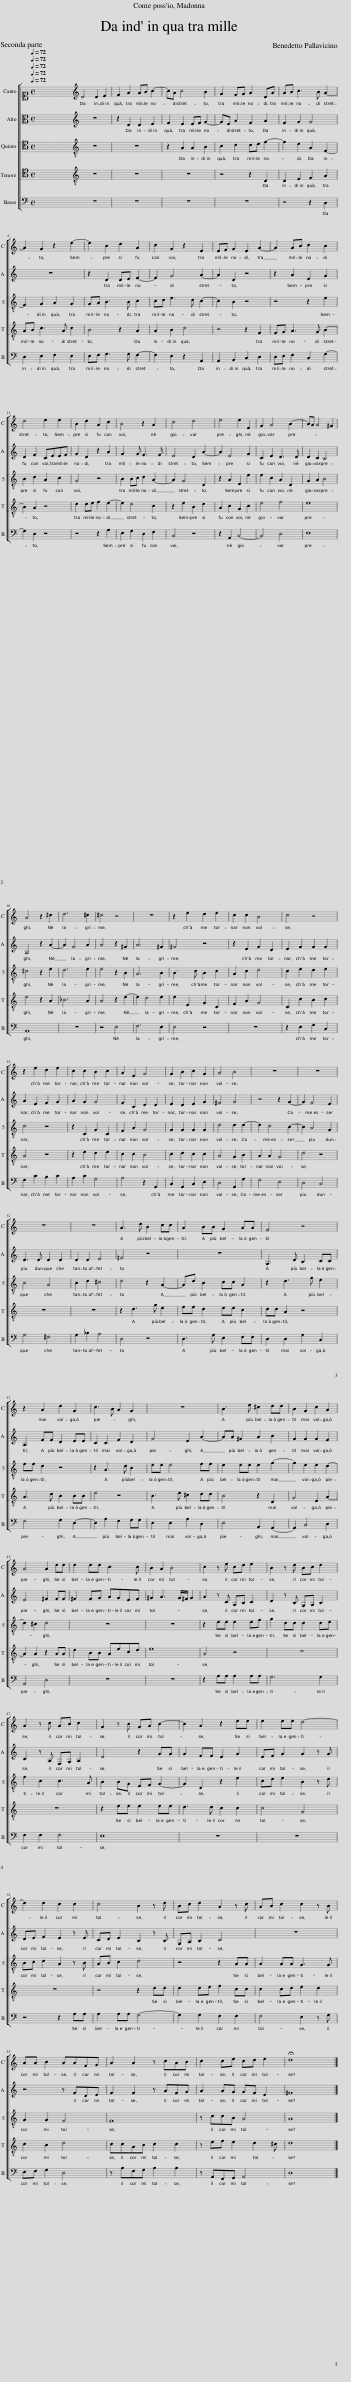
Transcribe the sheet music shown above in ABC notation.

X:1
%%score [ 1 2 [ 3 4 ] 5 ]
L:1/8
Q:1/4=72
M:4/4
I:linebreak $
K:C
V:1 alto1
V:2 alto
V:3 tenor
V:4 tenor
V:5 bass
V:1
 x8 | x8 | D4 D2 E2 | F2 A2 AB c2- | cA c4 B2 | %5
 G2 FG A2 DA | AB c3 B A2- |$ A2 G2 z2 e2- | e2 B2 d2 A2 | c2 G2 z2 E2 | %10
 EF G2 E2 A2- | A2 AB c2 B2 |$ d4 e2 e2 | B2 d2 A2 c2 | B4 z2 A2 | %15
 c4 d4 | e4 e2 E2 | G2 A4 B2- | BA A4 ^G2 |$ A4 z2 ^c2 | %20
 d6 ^c2 | ^c4 z4 | z8 | z2 e2 d2 e2 | c2 c2 B4 | %25
 c4 z4 |$ z2 e2 d2 e2 | c2 c2 B2 c2 | A2 E2 G4 | G2 B2 c2 G2 | %30
 A4 B4 | z8 | z8 |$ z8 | z8 | %35
 A3 d B2 cc | A2 BB G2 AA | F4 z4 |$ z2 A2 d2 G2 | c3 B A2 G2 | %40
 z8 | B3 e ^c2 dd | B2 G2 c2 A2 |$ A4 A2 dd | d2 dd c3 c | %45
 B2 A2 B4 | c2 z e cd e2 | B2 z d Bc d2 |$ A2 z c AB c2 | G2 z B GA B2- | %50
 B2 A2 z2 ee | e2 ee d4- |$ d2 d2 c2 c2 | c4 B2 z d | Bc d2 A2 z c | %55
 AB c2 c2 z B |$ AA B2 AAFG | A2 A2 z cAB | c2 ce cd e2 | !fermata!d8 |] %60
V:2
 x8 | x8 | z8 | z2 D2 D2 E2 | F2 E2 EF G2- | %5
 GE A2 F2 A2 | F2 G2 G4 |$ z8 | z2 D2 DE F2- | F2 G4 A2- | %10
 A2 D2 z4 | z2 A2 E2 G2 |$ D2 F2 CEEF | G2 D2 z2 A2 | G3 G F3 F | %15
 E4 D2 A2- | A2 E4 G2 | C2 E2 D3 D | D2 C2 B,4 |$ A,4 z2 A2- | %20
 A2 G4 A2 | A4 z2 ^G2 | A6 ^G2 | ^G4 z4 | z2 E2 G2 D2 | %25
 E2 G2 G2 G2 |$ A2 E2 F2 G2 | A2 G2 G4 | F2 C2 D2 D2 | E2 D2 E2 G2 | %30
 ^F4 G4 | z4 z2 G2- | G2 F4 E2 |$ D3 D D2 D2 | D2 D2 E4 | %35
 ^F4 z4 | z8 | A,3 D B,2 CC |$ A,2 FF D2 EE | C2 C2 F2 D2 | %40
 G4 E2 A2- | AA ^G2 A2 B2 | G2 G2 G2 F2 |$ E4 ^F2 FF | ^F2 FG AGEF | %45
 ^G2 A3 G/^F/ G2 | A2 z C A,B, C2 | D2 z B, G,A, B,2 |$ C2 z A, F,G, A,2 | E4 z2 GG | %50
 G2 FF E2 G2 | EF G2 G2 z G |$ DE F2 E2 z E | CD E2 B,2 z B, | G,A, B,2 C4 | %55
 z8 |$ z4 z FDE | F2 F2 z AFG | A2 AG GF E2 | ^F8 |] %60
V:3
 x8 | x8 | z8 | z8 | z2 A,2 A,2 B,2 | %5
 C2 D2 DE F2- | F2 E2 A,2 F,2- |$ F,2 G,2 A,2 G,2 | G,A, B,3 B, C2 | CD E3 D C2- | %10
 C2 B,2 z4 | z4 z2 E2 |$ B,2 D2 A,2 C2 | G,4 z4 | B,2 B,C D2 A,2- | %15
 A,2 G,4 D,2 | z2 A,2 E,2 E2 | E2 C2 A,2 D,2 | G,2 A,2 B,4 |$ ^C4 z2 E2 | %20
 D6 E2 | E4 z2 B,2 | A,6 B,2 | B,3 C B,2 C2 | A,2 C2 D4 | %25
 C2 E2 D2 E2 |$ C4 z4 | z2 C,2 G,2 C,2 | F,2 A,2 G,4 | G,2 G,2 G,2 G,2 | %30
 D4 D2 D2- | D2 C4 B,2- | B,2 A,4 G,2 |$ B,4 A,4 | B,2 D2 ^C4 | %35
 D4 z2 A,2- | A,D B,2 CC A,2 | z2 D3 G E2 |$ FF D2 z4 | z2 A,3 D B,2 | %40
 EE E4 FF | E2 EE E2 G2- | G2 E2 E2 D2- |$ D2 ^C2 D4 | z8 | %45
 z8 | z2 EE E2 EF | G2 DD D2 DE |$ F2 C2 C3 A, | B,2 B,G, E,F, G,2- | %50
 G,2 D,2 z2 E2 | CD E2 B,2 z D |$ B,C D2 A,2 z B, | A,B, C2 D4 | z4 z2 A,A, | %55
 A,2 A,A, G,3 G, |$ G,2 G,2 F,4 | F,8 | z CCB, A,4 | A,8 |] %60
V:4
 x8 | x8 | z8 | z8 | z8 | %5
 z4 z2 D,2 | D,2 E,2 F,2 A,2 |$ A,B, C3 A, C2 | B,4 z2 A,2 | A,2 B,2 C4 | %10
 z4 z2 F,2 | F,G, A,3 G, B,2- |$ B,2 A,2 z4 | D2 DE F2 E2- | E2 D4 C2 | %15
 z2 E2 B,2 D2 | A,2 C2 G,2 C2 | E4 F4 | E8 |$ E4 z2 A,2 | %20
 _B,6 A,2 | A,4 z2 E2- | E2 D4 E2 | E2 E,2 G,2 C,2 | F,2 A,2 G,4 | %25
 C,2 C2 B,2 C2 |$ A,4 z4 | z2 E2 D2 E2 | C2 C2 B,4 | C2 D2 C2 C2 | %30
 A,4 G,2 B,2 | A,2 A,2 G,4 | D4 z4 |$ z8 | z8 | %35
 z2 D3 G E2 | FF D2 EE C2 | DD A,2 z4 |$ A,3 D B,2 B,B, | E4 z4 | %40
 B,3 E ^C2 DD | B,4 z2 D,2 | G,4 E,2 A,2- |$ A,2 A,2 z2 A,A, | D2 B,B, A,ECD | %45
 E8 | A,4 z4 | z8 |$ z8 | z2 EE E2 EE | %50
 D3 D C2 C2 | C4 G,4 |$ z8 | z4 z2 DD | D2 DE F2 CC | %55
 C2 CD E2 D2 |$ C2 B,2 D4 | CCA,B, C2 C2 | z EF E2 D2 ^C | D8 |] %60
V:5
 x8 | x8 | z8 | z8 | z8 | %5
 z8 | z4 z2 D,2 |$ D,2 E,2 F,2 E,2 | E,F, G,3 G, F,2- | F,2 E,2 z2 A,,2 | %10
 A,,2 B,,2 C,2 D,2 | D,E, F,2 C,2 G,2- |$ G,2 D,2 z4 | z4 z2 A,2 | E,2 G,2 D,2 F,2 | %15
 C,4 z4 | z2 A,,2 C,4- | C,4 D,4 | E,8 |$ A,,8 | %20
 z8 | z4 E,4 | F,6 E,2 | E,4 z4 | z8 | %25
 z2 E,2 G,2 C,2 |$ F,2 C2 B,2 C2 | A,2 C2 G,4 | A,4 z2 G,,2 | C,2 G,,2 C,2 E,2 | %30
 D,4 G,,2 G,2 | F,4 E,4 | D,4 C,4 |$ G,4 ^F,4 | G,2 _B,2 A,4 | %35
 D,4 z4 | D,3 G, E,2 F,F, | D,2 D,2 G,2 C,2 |$ F,4 G,2 E,2- | E,2 A,2 F,2 G,G, | %40
 E,2 E,2 A,2 D,2 | E,4 A,,2 G,,2- | G,,2 C,4 D,2 |$ A,,4 D,4 | z8 | %45
 z8 | z2 A,A, A,2 A,A, | G,6 G,2 |$ F,2 F,2 F,4 | E,8 | %50
 z8 | z8 |$ z4 z2 A,A, | A,2 A,A, G,4- | G,2 G,2 F,2 F,2 | %55
 F,4 E,2 z G, |$ E,F, G,2 D,4 | z A,F,G, A,2 A,2 | z A,,F,,G,, A,,4 | D,8 |] %60
